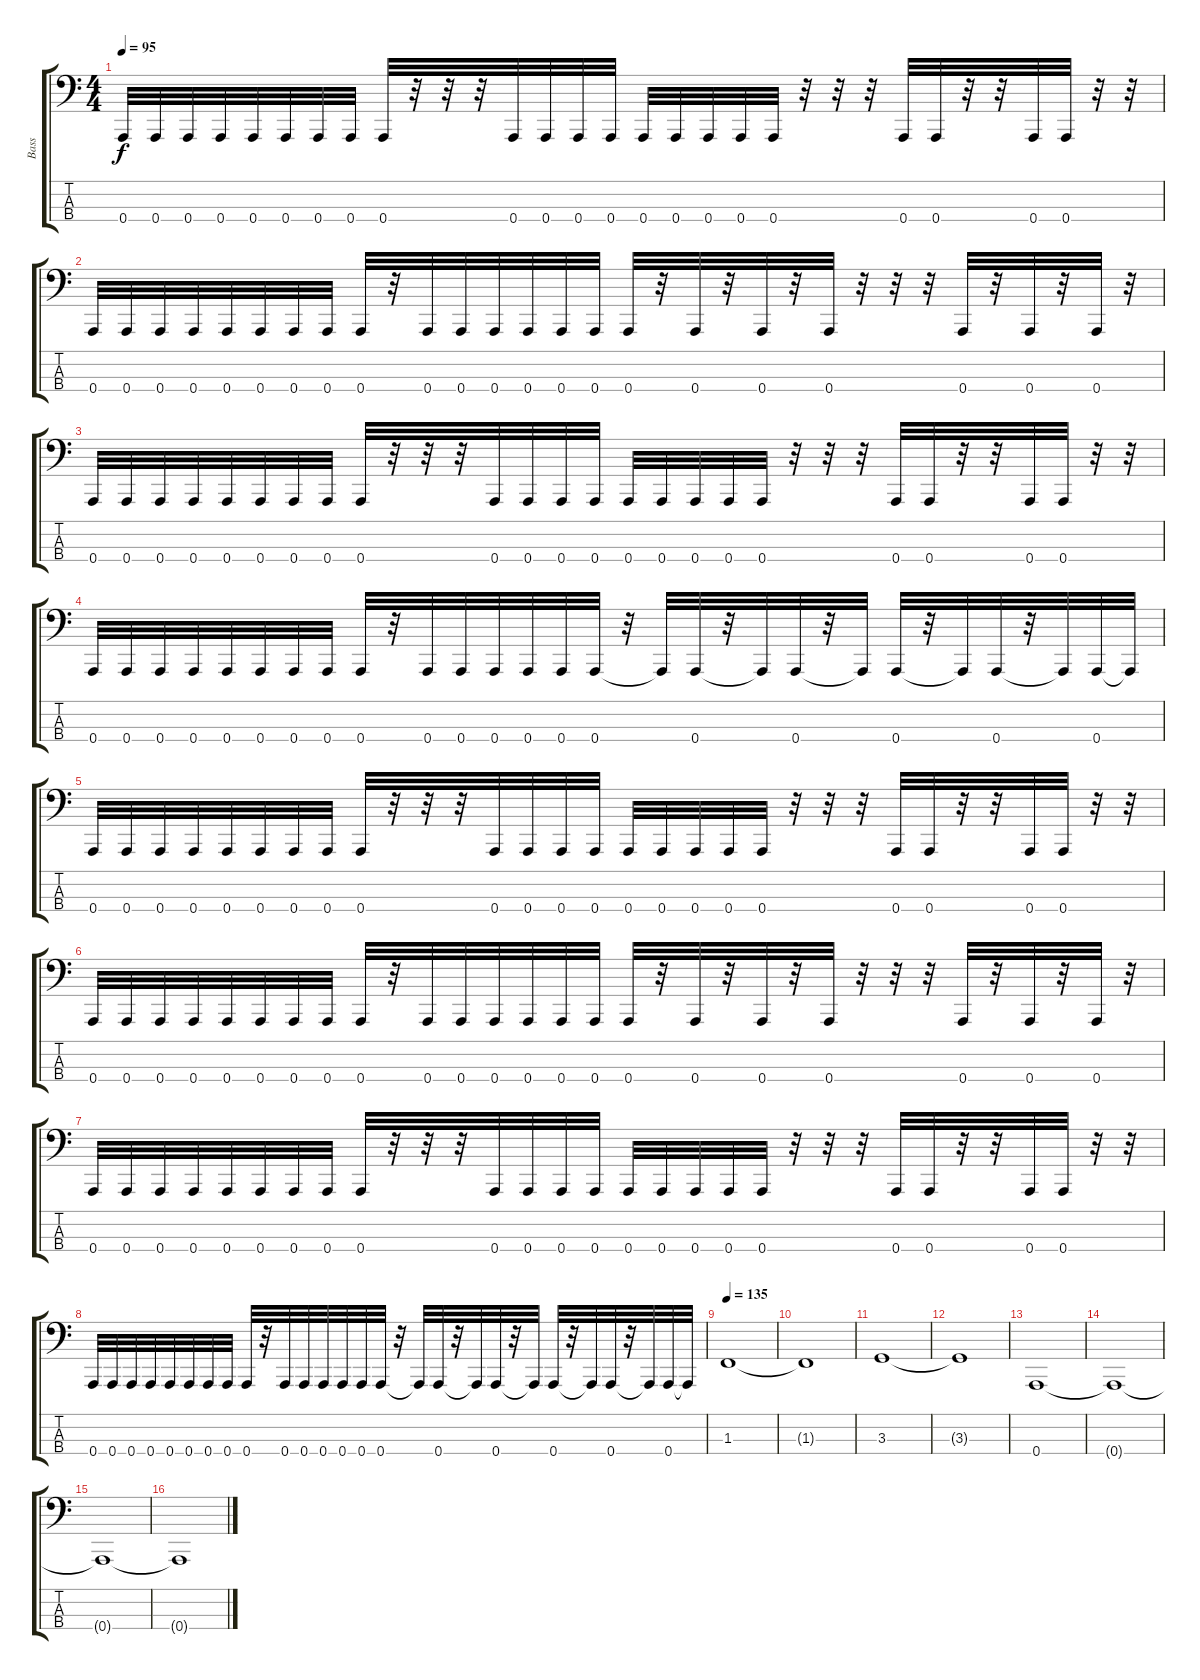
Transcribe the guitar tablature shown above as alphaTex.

\track ("Bass" "Bass") {instrument electricbassfinger}
\staff {score tabs}
\tuning (D2 A1 E1 A0) {hide}
\ts (4 4)
\tempo 95
\clef f4
\ks c
0.4.32{dy f} 0.4.32 0.4.32 0.4.32 0.4.32 0.4.32 0.4.32 0.4.32 0.4.32 r.32 r.32 r.32 0.4.32 0.4.32 0.4.32 0.4.32 0.4.32 0.4.32 0.4.32 0.4.32 0.4.32 r.32 r.32 r.32 0.4.32 0.4.32 r.32 r.32 0.4.32 0.4.32 r.32 r.32 |
0.4.32 0.4.32 0.4.32 0.4.32 0.4.32 0.4.32 0.4.32 0.4.32 0.4.32 r.32 0.4.32 0.4.32 0.4.32 0.4.32 0.4.32 0.4.32 0.4.32 r.32 0.4.32 r.32 0.4.32 r.32 0.4.32 r.32 r.32 r.32 0.4.32 r.32 0.4.32 r.32 0.4.32 r.32 |
0.4.32 0.4.32 0.4.32 0.4.32 0.4.32 0.4.32 0.4.32 0.4.32 0.4.32 r.32 r.32 r.32 0.4.32 0.4.32 0.4.32 0.4.32 0.4.32 0.4.32 0.4.32 0.4.32 0.4.32 r.32 r.32 r.32 0.4.32 0.4.32 r.32 r.32 0.4.32 0.4.32 r.32 r.32 |
0.4.32 0.4.32 0.4.32 0.4.32 0.4.32 0.4.32 0.4.32 0.4.32 0.4.32 r.32 0.4.32 0.4.32 0.4.32 0.4.32 0.4.32 0.4.32 r.32 0.4{t}.32 0.4.32 r.32 0.4{t}.32 0.4.32 r.32 0.4{t}.32 0.4.32 r.32 0.4{t}.32 0.4.32 r.32 0.4{t}.32 0.4.32 0.4{t}.32 |
0.4.32 0.4.32 0.4.32 0.4.32 0.4.32 0.4.32 0.4.32 0.4.32 0.4.32 r.32 r.32 r.32 0.4.32 0.4.32 0.4.32 0.4.32 0.4.32 0.4.32 0.4.32 0.4.32 0.4.32 r.32 r.32 r.32 0.4.32 0.4.32 r.32 r.32 0.4.32 0.4.32 r.32 r.32 |
0.4.32 0.4.32 0.4.32 0.4.32 0.4.32 0.4.32 0.4.32 0.4.32 0.4.32 r.32 0.4.32 0.4.32 0.4.32 0.4.32 0.4.32 0.4.32 0.4.32 r.32 0.4.32 r.32 0.4.32 r.32 0.4.32 r.32 r.32 r.32 0.4.32 r.32 0.4.32 r.32 0.4.32 r.32 |
0.4.32 0.4.32 0.4.32 0.4.32 0.4.32 0.4.32 0.4.32 0.4.32 0.4.32 r.32 r.32 r.32 0.4.32 0.4.32 0.4.32 0.4.32 0.4.32 0.4.32 0.4.32 0.4.32 0.4.32 r.32 r.32 r.32 0.4.32 0.4.32 r.32 r.32 0.4.32 0.4.32 r.32 r.32 |
0.4.32 0.4.32 0.4.32 0.4.32 0.4.32 0.4.32 0.4.32 0.4.32 0.4.32 r.32 0.4.32 0.4.32 0.4.32 0.4.32 0.4.32 0.4.32 r.32 0.4{t}.32 0.4.32 r.32 0.4{t}.32 0.4.32 r.32 0.4{t}.32 0.4.32 r.32 0.4{t}.32 0.4.32 r.32 0.4{t}.32 0.4.32 0.4{t}.32 |
\tempo 135
1.3.1 |
1.3{t}.1 |
3.3.1 |
3.3{t}.1 |
0.4.1 |
0.4{t}.1 |
0.4{t}.1 |
0.4{t}.1
